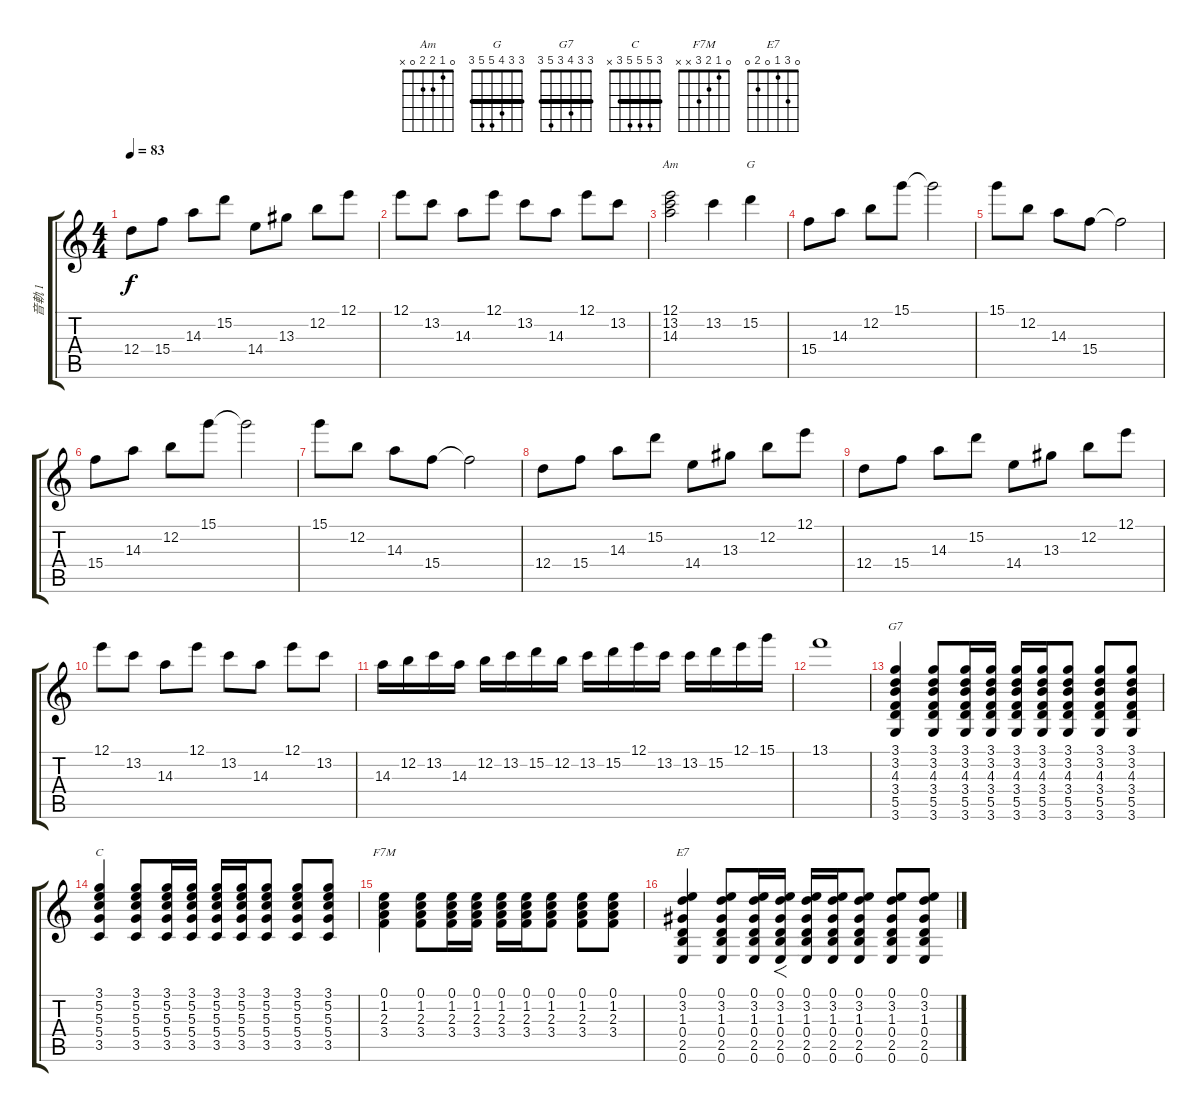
\track ("音軌 1" "音軌 1") {instrument electricguitarjazz}
\staff {score tabs}
\tuning (E4 B3 G3 D3 A2 E2) {hide}
\chord ("Am" 0 1 2 2 0 x)
\chord ("G" 3 3 4 5 5 3) {barre 3}
\chord ("G7" 3 3 4 3 5 3) {barre 3}
\chord ("C" 3 5 5 5 3 x) {barre 3}
\chord ("F7M" 0 1 2 3 x x)
\chord ("E7" 0 3 1 0 2 0)
\ts (4 4)
\tempo 83
\clef g2
\ks c
12.4.8{dy f} 15.4.8 14.3.8 15.2.8 14.4.8 13.3.8 12.2.8 12.1.8 |
12.1.8 13.2.8 14.3.8 12.1.8 13.2.8 14.3.8 12.1.8 13.2.8 |
(12.1 13.2 14.3).2{ch "Am"} 13.2.4 15.2.4{ch "G"} |
15.4.8 14.3.8 12.2.8 15.1.8 15.1{t}.2 |
15.1.8 12.2.8 14.3.8 15.4.8 15.4{t}.2 |
15.4.8 14.3.8 12.2.8 15.1.8 15.1{t}.2 |
15.1.8 12.2.8 14.3.8 15.4.8 15.4{t}.2 |
12.4.8 15.4.8 14.3.8 15.2.8 14.4.8 13.3.8 12.2.8 12.1.8 |
12.4.8 15.4.8 14.3.8 15.2.8 14.4.8 13.3.8 12.2.8 12.1.8 |
12.1.8 13.2.8 14.3.8 12.1.8 13.2.8 14.3.8 12.1.8 13.2.8 |
14.3.16 12.2.16 13.2.16 14.3.16 12.2.16 13.2.16 15.2.16 12.2.16 13.2.16 15.2.16 12.1.16 13.2.16 13.2.16 15.2.16 12.1.16 15.1.16 |
13.1.1 |
(3.1 3.2 4.3 3.4 5.5 3.6).4{ch "G7"} (3.1 3.2 4.3 3.4 5.5 3.6).8 (3.1 3.2 4.3 3.4 5.5 3.6).16 (3.1 3.2 4.3 3.4 5.5 3.6).16 (3.1 3.2 4.3 3.4 5.5 3.6).16 (3.1 3.2 4.3 3.4 5.5 3.6).16 (3.1 3.2 4.3 3.4 5.5 3.6).8 (3.1 3.2 4.3 3.4 5.5 3.6).8 (3.1 3.2 4.3 3.4 5.5 3.6).8 |
(3.1 5.2 5.3 5.4 3.5).4{ch "C"} (3.1 5.2 5.3 5.4 3.5).8 (3.1 5.2 5.3 5.4 3.5).16 (3.1 5.2 5.3 5.4 3.5).16 (3.1 5.2 5.3 5.4 3.5).16 (3.1 5.2 5.3 5.4 3.5).16 (3.1 5.2 5.3 5.4 3.5).8 (3.1 5.2 5.3 5.4 3.5).8 (3.1 5.2 5.3 5.4 3.5).8 |
(0.1 1.2 2.3 3.4).4{ch "F7M"} (0.1 1.2 2.3 3.4).8 (0.1 1.2 2.3 3.4).16 (0.1 1.2 2.3 3.4).16 (0.1 1.2 2.3 3.4).16 (0.1 1.2 2.3 3.4).16 (0.1 1.2 2.3 3.4).8 (0.1 1.2 2.3 3.4).8 (0.1 1.2 2.3 3.4).8 |
(0.1 3.2 1.3 0.4 2.5 0.6).4{ch "E7"} (0.1 3.2 1.3 0.4 2.5 0.6).8 (0.1 3.2 1.3 0.4 2.5 0.6).16 (0.1 3.2 1.3 0.4 2.5 0.6).16{f} (0.1 3.2 1.3 0.4 2.5 0.6).16 (0.1 3.2 1.3 0.4 2.5 0.6).16 (0.1 3.2 1.3 0.4 2.5 0.6).8 (0.1 3.2 1.3 0.4 2.5 0.6).8 (0.1 3.2 1.3 0.4 2.5 0.6).8
